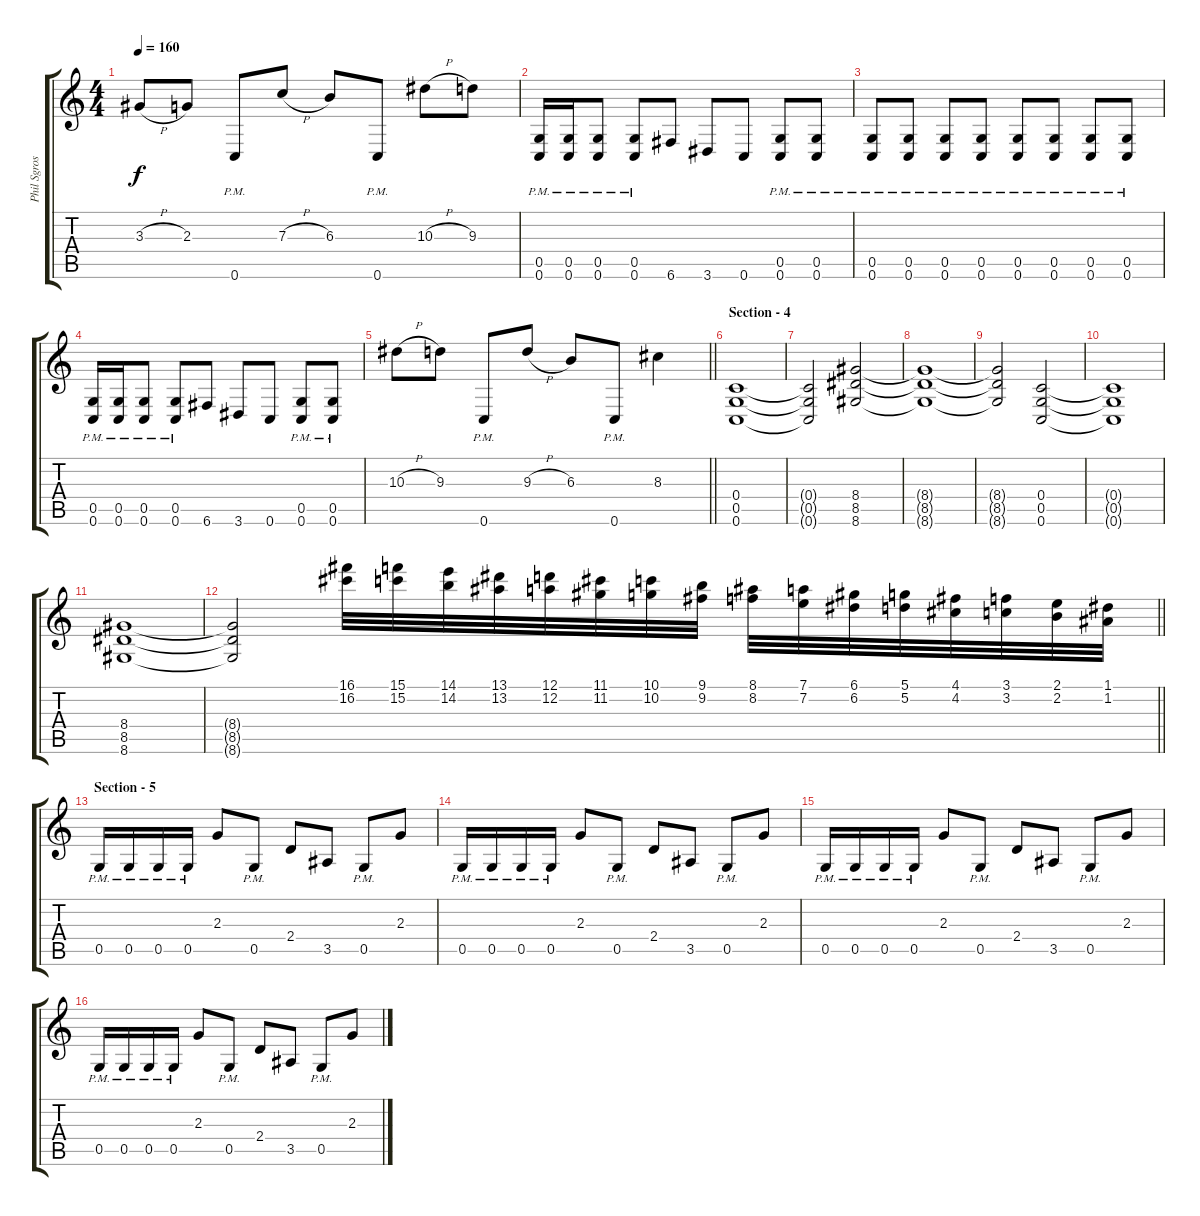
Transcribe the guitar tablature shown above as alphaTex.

\track ("Phil Sgrosso" "Phil Sgros") {instrument distortionguitar}
\staff {score tabs}
\tuning (D4 A3 F3 C3 G2 C2) {hide}
\ts (4 4)
\tempo 160
\clef g2
\ks c
3.3{h}.8{dy f} 2.3.8 0.6{pm}.8 7.3{h}.8 6.3.8 0.6{pm}.8 10.3{h}.8 9.3.8 |
(0.5{pm} 0.6{pm}).16 (0.5{pm} 0.6{pm}).16 (0.5{pm} 0.6{pm}).8 (0.5{pm} 0.6{pm}).8 6.6.8 3.6.8 0.6.8 (0.5{pm} 0.6{pm}).8 (0.5{pm} 0.6{pm}).8 |
(0.5{pm} 0.6{pm}).8 (0.5{pm} 0.6{pm}).8 (0.5{pm} 0.6{pm}).8 (0.5{pm} 0.6{pm}).8 (0.5{pm} 0.6{pm}).8 (0.5{pm} 0.6{pm}).8 (0.5{pm} 0.6{pm}).8 (0.5{pm} 0.6{pm}).8 |
(0.5{pm} 0.6{pm}).16 (0.5{pm} 0.6{pm}).16 (0.5{pm} 0.6{pm}).8 (0.5{pm} 0.6{pm}).8 6.6.8 3.6.8 0.6.8 (0.5{pm} 0.6{pm}).8 (0.5{pm} 0.6{pm}).8 |
\barLineRight lightlight
10.3{h}.8 9.3.8 0.6{pm}.8 9.3{h}.8 6.3.8 0.6{pm}.8 8.3.4 |
\section ("" "Section - 4")
(0.4 0.5 0.6).1 |
(0.4{t} 0.5{t} 0.6{t}).2 (8.4 8.5 8.6).2 |
(8.4{t} 8.5{t} 8.6{t}).1 |
(8.4{t} 8.5{t} 8.6{t}).2 (0.4 0.5 0.6).2 |
(0.4{t} 0.5{t} 0.6{t}).1 |
(8.4 8.5 8.6).1 |
\barLineRight lightlight
(8.4{t} 8.5{t} 8.6{t}).2 (16.1 16.2).32{volume 12 instrument guitarfretnoise} (15.1 15.2).32 (14.1 14.2).32 (13.1 13.2).32 (12.1 12.2).32 (11.1 11.2).32 (10.1 10.2).32 (9.1 9.2).32 (8.1 8.2).32 (7.1 7.2).32 (6.1 6.2).32 (5.1 5.2).32 (4.1 4.2).32 (3.1 3.2).32 (2.1 2.2).32 (1.1 1.2).32 |
\section ("" "Section - 5")
0.5{pm}.16{volume 10 instrument distortionguitar} 0.5{pm}.16 0.5{pm}.16 0.5{pm}.16 2.3.8 0.5{pm}.8 2.4.8 3.5.8 0.5{pm}.8 2.3.8 |
0.5{pm}.16 0.5{pm}.16 0.5{pm}.16 0.5{pm}.16 2.3.8 0.5{pm}.8 2.4.8 3.5.8 0.5{pm}.8 2.3.8 |
0.5{pm}.16 0.5{pm}.16 0.5{pm}.16 0.5{pm}.16 2.3.8 0.5{pm}.8 2.4.8 3.5.8 0.5{pm}.8 2.3.8 |
0.5{pm}.16 0.5{pm}.16 0.5{pm}.16 0.5{pm}.16 2.3.8 0.5{pm}.8 2.4.8 3.5.8 0.5{pm}.8 2.3.8
